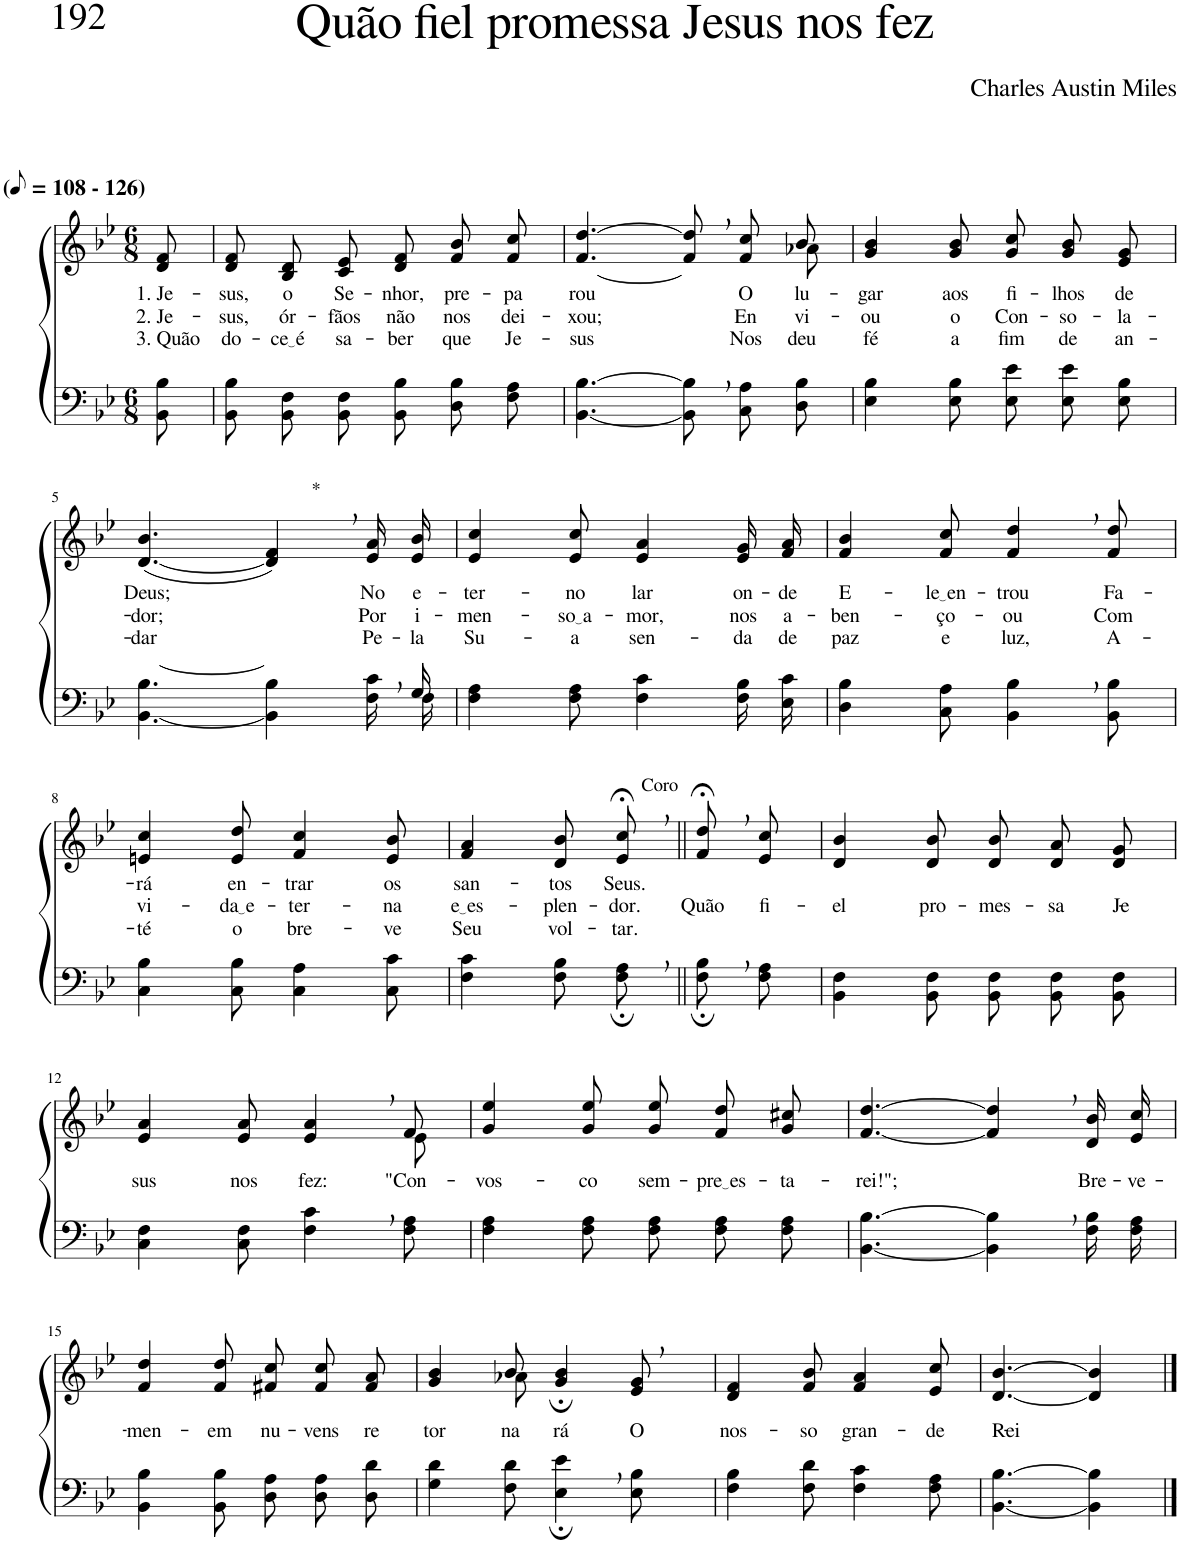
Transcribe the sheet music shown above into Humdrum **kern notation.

**kern	**kern	**text	**text	**text
*part2	*part1	*part1	*part1	*part1
*staff2	*staff1	*staff1	*staff1	*staff1
*I"Parte III e IV	*I"Parte I e II	*	*	*
*clefF4	*clefG2	*	*	*
*Trd1c2	*Trd1c2	*	*	*
*k[b-e-]	*k[b-e-]	*	*	*
*M6/8	*M6/8	*	*	*
*MM54	*MM54	*	*	*
=1	=1	=1	=1	=1
!	!LO:TX:a:B:t=(	!	!	!
!	!LO:TX:a:B:t=- 126)	!	!	!
!	!	!LO:LY:b	!LO:LY:b	!LO:LY:b
8BB-\ 8B-\	8d/ 8f/	1. Je-	2. Je-	3. Quão
=2	=2	=2	=2	=2
!	!	!LO:LY:b	!LO:LY:b	!LO:LY:b
8BB-\ 8B-\L	8d/ 8f/L	-sus,	-sus,	do-
!	!	!LO:LY:b	!LO:LY:b	!LO:LY:b
8BB-\ 8F\	8B-/ 8d/	o	ór-	ce é
!	!	!LO:LY:b	!LO:LY:b	!LO:LY:b
8BB-\ 8F\J	8c/ 8e-/J	Se-	-fãos	sa-
!	!	!LO:LY:b	!LO:LY:b	!LO:LY:b
8BB-\ 8B-\L	8d/ 8f/L	-nhor,	não	-ber
!	!	!LO:LY:b	!LO:LY:b	!LO:LY:b
8D\ 8B-\	8f/ 8b-/	pre-	nos	que
!	!	!LO:LY:b	!LO:LY:b	!LO:LY:b
8F\ 8A\J	8f/ 8cc/J	-pa	dei-	Je-
=3	=3	=3	=3	=3
!	!	!LO:LY:b	!LO:LY:b	!LO:LY:b
*	*^	*	*	*
[4.BB-\ [4.B-\	[4.f/ [4.dd/	8ryy	rou	-xou;	-sus
*	*v	*v	*	*	*
8BB-],\ 8B-],\L	8f],/ 8dd],/L	.	.	.
!	!	!LO:LY:b	!LO:LY:b	!LO:LY:b
8C\ 8A\	8f/ 8cc/	O	En-	Nos
*	*^	*	*	*
!	!	!	!LO:LY:b	!LO:LY:b	!LO:LY:b
8D\ 8B-\J	8b-/J	8a-X\	lu-	-vi-	deu
=4	=4	=4	=4	=4	=4
!	!	!	!LO:LY:b	!LO:LY:b	!LO:LY:b
*	*v	*v	*	*	*
4E-\ 4B-\	4g/ 4b-/	-gar	ou	fé
!	!	!LO:LY:b	!LO:LY:b	!LO:LY:b
8E-\ 8B-\	8g/ 8b-/	aos	o	a
!	!	!LO:LY:b	!LO:LY:b	!LO:LY:b
8E-\ 8e-\L	8g/ 8cc/L	fi-	Con-	fim
!	!	!LO:LY:b	!LO:LY:b	!LO:LY:b
8E-\ 8e-\	8g/ 8b-/	-lhos	-so-	de
!	!	!LO:LY:b	!LO:LY:b	!LO:LY:b
8E-\ 8B-\J	8e-/ 8g/J	de	-la-	an-
!!LO:LB:g=z
=5	=5	=5	=5	=5
*^	*	*	*	*
!	!	!	!LO:LY:b	!LO:LY:b	!LO:LY:b
2ryy	[4.BB-\ [4.B-\	([4.d/ 4.b-/	Deus;	-dor;	-dar
!	!	!LO:TX:a:t=*	!	!	!
.	4BB-\] 4B-\]	4d/], 4f/,)	.	.	.
8.ryy	.	.	.	.	.
!	!	!	!LO:LY:b	!LO:LY:b	!LO:LY:b
.	16F\ 16c\LL	16e-/ 16a/LL	No	Por	Pe-
!	!	!	!LO:LY:b	!LO:LY:b	!LO:LY:b
16G/	16F\JJ	16e-/ 16b-/JJ	e-	i-	-la
=6	=6	=6	=6	=6	=6
!	!	!	!LO:LY:b	!LO:LY:b	!LO:LY:b
*v	*v	*	*	*	*
4F\ 4A\	4e-/ 4cc/	-ter-	-men-	Su-
!	!	!LO:LY:b	!LO:LY:b	!LO:LY:b
8F\ 8A\	8e-/ 8cc/	-no	so a	-a
!	!	!LO:LY:b	!LO:LY:b	!LO:LY:b
4F\ 4c\	4e-/ 4a/	lar	-mor,	sen-
!	!	!LO:LY:b	!LO:LY:b	!LO:LY:b
16F\ 16B-\LL	16e-/ 16g/LL	on-	nos	-da
!	!	!LO:LY:b	!LO:LY:b	!LO:LY:b
16E-\ 16c\JJ	16f/ 16a/JJ	-de	a-	de
=7	=7	=7	=7	=7
!	!	!LO:LY:b	!LO:LY:b	!LO:LY:b
4D\ 4B-\	4f/ 4b-/	E-	-ben-	paz
!	!	!LO:LY:b	!LO:LY:b	!LO:LY:b
8C\ 8A\	8f/ 8cc/	le en	-ço-	e
!	!	!LO:LY:b	!LO:LY:b	!LO:LY:b
4BB-\, 4B-\,	4f/, 4dd/,	-trou	-ou	luz,
!	!	!LO:LY:b	!LO:LY:b	!LO:LY:b
8BB-\ 8B-\	8f/ 8dd/	Fa-	Com	A-
!!LO:LB:g=z
=8	=8	=8	=8	=8
!	!	!LO:LY:b	!LO:LY:b	!LO:LY:b
4C\ 4B-\	4en/ 4cc/	-rá	vi-	-té
!	!	!LO:LY:b	!LO:LY:b	!LO:LY:b
8C\ 8B-\	8e/ 8dd/	en-	da e	o
!	!	!LO:LY:b	!LO:LY:b	!LO:LY:b
4C\ 4A\	4f/ 4cc/	-trar	-ter-	bre-
!	!	!LO:LY:b	!LO:LY:b	!LO:LY:b
8C\ 8c\	8e/ 8b-/	os	-na	-ve
=9	=9	=9	=9	=9
!	!	!LO:LY:b	!LO:LY:b	!LO:LY:b
4F\ 4c\	4f/ 4a/	san-	e es	Seu
!	!	!LO:LY:b	!LO:LY:b	!LO:LY:b
8F\ 8B-\	8d/ 8b-/	-tos	-plen-	vol-
!	!	!LO:LY:b	!LO:LY:b	!LO:LY:b
8F\;, 8A\;,	8e-/;<, 8cc/;<,	Seus.	-dor.	-tar.
=10||	=10||	=10||	=10||	=10||
!	!LO:TX:a:t=Coro	!	!	!
!	!	!	!LO:LY:b	!
8F;,\ 8B-;,\L	8f;<,/ 8dd;<,/L	.	Quão	.
!	!	!	!LO:LY:b	!
8F\ 8A\J	8e-/ 8cc/J	.	fi-	.
=11	=11	=11	=11	=11
!	!	!	!LO:LY:b	!
4BB-\ 4F\	4d/ 4b-/	.	-el	.
!	!	!	!LO:LY:b	!
8BB-\ 8F\	8d/ 8b-/	.	pro-	.
!	!	!	!LO:LY:b	!
8BB-\ 8F\L	8d/ 8b-/L	.	-mes-	.
!	!	!	!LO:LY:b	!
8BB-\ 8F\	8d/ 8a/	.	-sa	.
!	!	!	!LO:LY:b	!
8BB-\ 8F\J	8d/ 8g/J	.	Je-	.
!!LO:LB:g=z
=12	=12	=12	=12	=12
!	!	!LO:LY:b	!	!
*	*^	*	*	*
4C\ 4F\	4e-/ 4a/	8ryy	sus	.	.
!	!	!	!LO:LY:b	!	!
*	*v	*v	*	*	*
8C\ 8F\	8e-/ 8a/	nos	.	.
!	!	!LO:LY:b	!	!
4F\, 4c\,	4e-/, 4a/,	fez:	.	.
*	*^	*	*	*
!	!	!	!LO:LY:b	!	!
8F\ 8A\	8f/	8e-\	"Con-	.	.
=13	=13	=13	=13	=13	=13
!	!	!	!LO:LY:b	!	!
*	*v	*v	*	*	*
4F\ 4A\	4g/ 4ee-/	-vos-	.	.
!	!	!LO:LY:b	!	!
8F\ 8A\	8g/ 8ee-/	-co	.	.
!	!	!LO:LY:b	!	!
8F\ 8A\L	8g/ 8ee-/L	sem-	.	.
!	!	!LO:LY:b	!	!
8F\ 8A\	8f/ 8dd/	pre es	.	.
!	!	!LO:LY:b	!	!
8F\ 8A\J	8g/ 8cc#X/J	-ta-	.	.
=14	=14	=14	=14	=14
!	!	!LO:LY:b	!	!
[4.BB-\ [4.B-\	[4.f/ [4.dd/	-rei!";	.	.
4BB-\], 4B-\],	4f/], 4dd/],	.	.	.
!	!	!LO:LY:b	!	!
16F\ 16B-\LL	16d/ 16b-/LL	Bre-	.	.
!	!	!LO:LY:b	!	!
16F\ 16A\JJ	16e-/ 16cc/JJ	-ve-	.	.
!!LO:LB:g=z
=15	=15	=15	=15	=15
!	!	!LO:LY:b	!	!
4BB-\ 4B-\	4f/ 4dd/	-men-	.	.
!	!	!LO:LY:b	!	!
8BB-\ 8B-\	8f/ 8dd/	-em	.	.
!	!	!LO:LY:b	!	!
8D\ 8A\L	8f#X/ 8cc/L	nu-	.	.
!	!	!LO:LY:b	!	!
8D\ 8A\	8f#/ 8cc/	-vens	.	.
!	!	!LO:LY:b	!	!
8D\ 8d\J	8f#/ 8a/J	re-	.	.
=16	=16	=16	=16	=16
*	*^	*	*	*
!	!	!	!LO:LY:b	!	!
4G\ 4d\	4ryy	4g/ 4b-/	-tor-	.	.
!	!	!	!LO:LY:b	!	!
8F\ 8d\	8a-X\	8b-/	-na-	.	.
!	!	!	!LO:LY:b	!	!
4E-\;, 4e-\;,	4.ryy	4g/; 4b-/;	-rá	.	.
!	!	!	!LO:LY:b	!	!
8E-\ 8B-\	.	8e-/ 8g/	O	.	.
=17	=17	=17	=17	=17	=17
!	!	!	!LO:LY:b	!	!
*	*v	*v	*	*	*
4F\ 4B-\	4d/ 4f/	nos-	.	.
!	!	!LO:LY:b	!	!
8F\ 8d\	8f/ 8b-/	-so	.	.
!	!	!LO:LY:b	!	!
4F\ 4c\	4f/ 4a/	gran-	.	.
!	!	!LO:LY:b	!	!
8F\ 8A\	8e-/ 8cc/	-de	.	.
=18	=18	=18	=18	=18
!	!	!LO:LY:b	!	!
[4.BB-\ [4.B-\	[4.d/ [4.b-/	Rei-	.	.
4BB-\] 4B-\]	4d/] 4b-/]	.	.	.
==	==	==	==	==
*-	*-	*-	*-	*-
